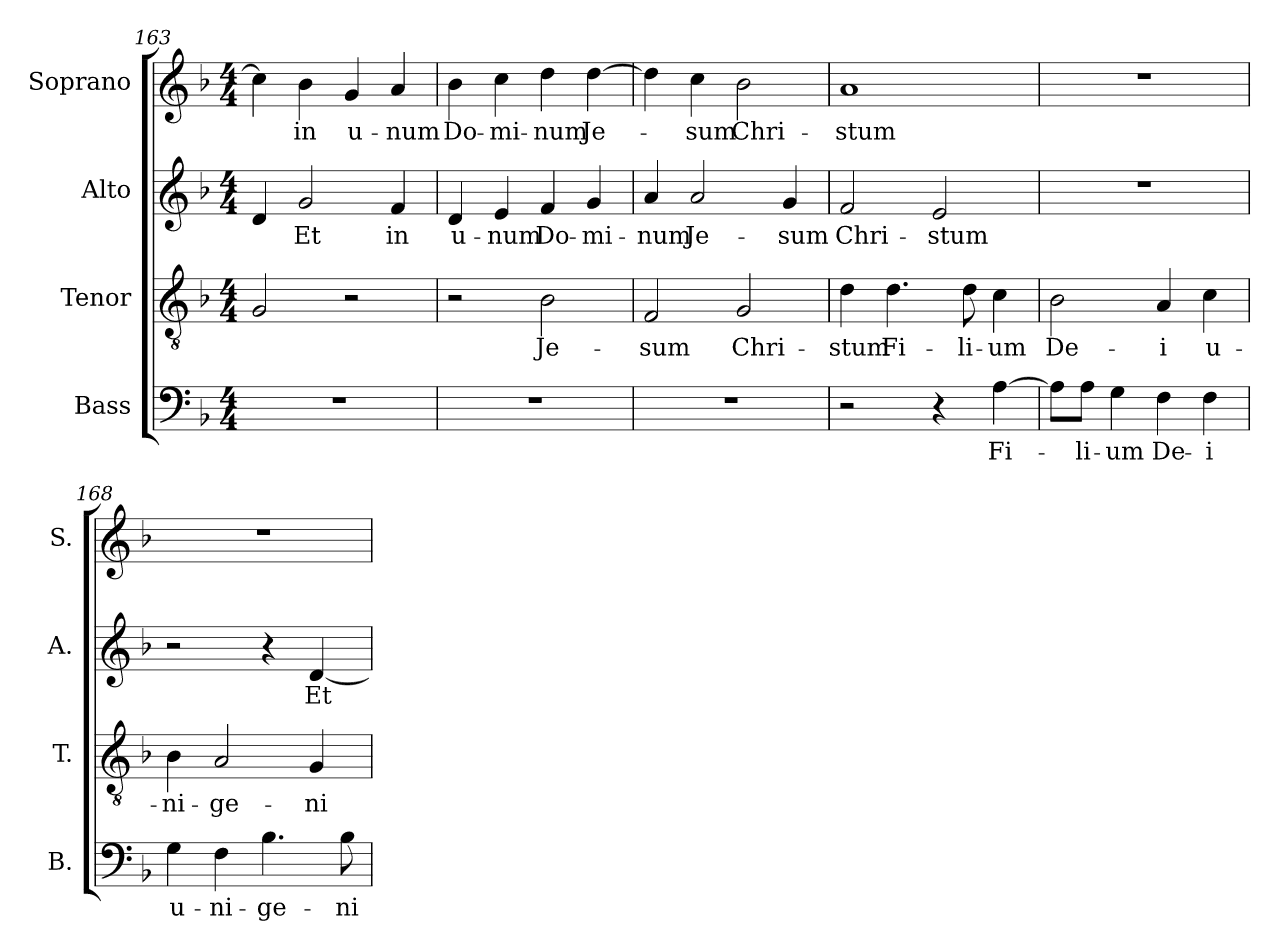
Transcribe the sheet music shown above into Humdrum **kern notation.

**kern	**text	**kern	**text	**kern	**text	**kern	**text
*part4	*part4	*part3	*part3	*part2	*part2	*part1	*part1
*staff4	*staff4	*staff3	*staff3	*staff2	*staff2	*staff1	*staff1
*I"Bass	*	*I"Tenor	*	*I"Alto	*	*I"Soprano	*
*I'B.	*	*I'T.	*	*I'A.	*	*I'S.	*
!!LO:LB:g=z
*clefF4	*	*clefGv2	*	*clefG2	*	*clefG2	*
*	*	*ITrd7c12	*	*	*	*	*
*k[b-]	*	*k[b-]	*	*k[b-]	*	*k[b-]	*
*F:	*	*F:	*	*F:	*	*F:	*
*M4/4	*	*M4/4	*	*M4/4	*	*M4/4	*
=163	=163	=163	=163	=163	=163	=163	=163
1r	.	2GGi/	.	4di/	.	4cci\]	.
!	!	!	!	!	!LO:LY:b:color=#000000	!	!
!	!	!	!	!	!	!	!LO:LY:b:color=#000000
.	.	.	.	2gi/	Et	4b-i\	in
!	!	!	!	!	!	!	!LO:LY:b:color=#000000
.	.	2r	.	.	.	4gi/	u-
!	!	!	!	!	!LO:LY:b:color=#000000	!	!
!	!	!	!	!	!	!	!LO:LY:b:color=#000000
.	.	.	.	4fi/	in	4ai/	-num
=164	=164	=164	=164	=164	=164	=164	=164
!	!	!	!	!	!LO:LY:b:color=#000000	!	!
!	!	!	!	!	!	!	!LO:LY:b:color=#000000
1r	.	2r	.	4di/	u-	4b-i\	Do-
!	!	!	!	!	!LO:LY:b:color=#000000	!	!
!	!	!	!	!	!	!	!LO:LY:b:color=#000000
.	.	.	.	4ei/	-num	4cci\	-mi-
!	!	!	!LO:LY:b:color=#000000	!	!	!	!
!	!	!	!	!	!LO:LY:b:color=#000000	!	!
!	!	!	!	!	!	!	!LO:LY:b:color=#000000
.	.	2BB-i\	Je-	4fi/	Do-	4ddi\	-num
!	!	!	!	!	!LO:LY:b:color=#000000	!	!
!	!	!	!	!	!	!	!LO:LY:b:color=#000000
.	.	.	.	4gi/	-mi-	[4ddi\	Je-
=165	=165	=165	=165	=165	=165	=165	=165
!	!	!	!LO:LY:b:color=#000000	!	!	!	!
!	!	!	!	!	!LO:LY:b:color=#000000	!	!
1r	.	2FFi/	-sum	4ai/	-num	4ddi\]	.
!	!	!	!	!	!LO:LY:b:color=#000000	!	!
!	!	!	!	!	!	!	!LO:LY:b:color=#000000
.	.	.	.	2ai/	Je-	4cci\	-sum
!	!	!	!LO:LY:b:color=#000000	!	!	!	!
!	!	!	!	!	!	!	!LO:LY:b:color=#000000
.	.	2GGi/	Chri-	.	.	2b-i\	Chri-
!	!	!	!	!	!LO:LY:b:color=#000000	!	!
.	.	.	.	4gi/	-sum	.	.
=166	=166	=166	=166	=166	=166	=166	=166
!	!	!	!LO:LY:b:color=#000000	!	!	!	!
!	!	!	!	!	!LO:LY:b:color=#000000	!	!
!	!	!	!	!	!	!	!LO:LY:b:color=#000000
2r	.	4Di\	-stum	2fi/	Chri-	1ai	-stum
!	!	!	!LO:LY:b:color=#000000	!	!	!	!
.	.	4.Di\	Fi-	.	.	.	.
!	!	!	!	!	!LO:LY:b:color=#000000	!	!
4r	.	.	.	2ei/	-stum	.	.
!	!	!	!LO:LY:b:color=#000000	!	!	!	!
.	.	8Di\	-li-	.	.	.	.
!	!LO:LY:b:color=#000000	!	!	!	!	!	!
!	!	!	!LO:LY:b:color=#000000	!	!	!	!
[4Ai\	Fi-	4Ci\	-um	.	.	.	.
=167	=167	=167	=167	=167	=167	=167	=167
!	!	!	!LO:LY:b:color=#000000	!	!	!	!
8Ai\L]	.	2BB-i\	De-	1r	.	1r	.
!	!LO:LY:b:color=#000000	!	!	!	!	!	!
8Ai\J	-li-	.	.	.	.	.	.
!	!LO:LY:b:color=#000000	!	!	!	!	!	!
4Gi\	-um	.	.	.	.	.	.
!	!LO:LY:b:color=#000000	!	!	!	!	!	!
!	!	!	!LO:LY:b:color=#000000	!	!	!	!
4Fi\	De-	4AAi/	-i	.	.	.	.
!	!LO:LY:b:color=#000000	!	!	!	!	!	!
!	!	!	!LO:LY:b:color=#000000	!	!	!	!
4Fi\	-i	4Ci\	u-	.	.	.	.
=168	=168	=168	=168	=168	=168	=168	=168
!	!LO:LY:b:color=#000000	!	!	!	!	!	!
!	!	!	!LO:LY:b:color=#000000	!	!	!	!
4Gi\	u-	4BB-i\	-ni-	2r	.	1r	.
!	!LO:LY:b:color=#000000	!	!	!	!	!	!
!	!	!	!LO:LY:b:color=#000000	!	!	!	!
4Fi\	-ni-	2AAi/	-ge-	.	.	.	.
!	!LO:LY:b:color=#000000	!	!	!	!	!	!
4.B-i\	-ge-	.	.	4r	.	.	.
!	!	!	!LO:LY:b:color=#000000	!	!	!	!
!	!	!	!	!	!LO:LY:b:color=#000000	!	!
.	.	4GGi/	-ni-	[4di/	Et	.	.
!	!LO:LY:b:color=#000000	!	!	!	!	!	!
8B-i\	-ni-	.	.	.	.	.	.
=	=	=	=	=	=	=	=
*-	*-	*-	*-	*-	*-	*-	*-
